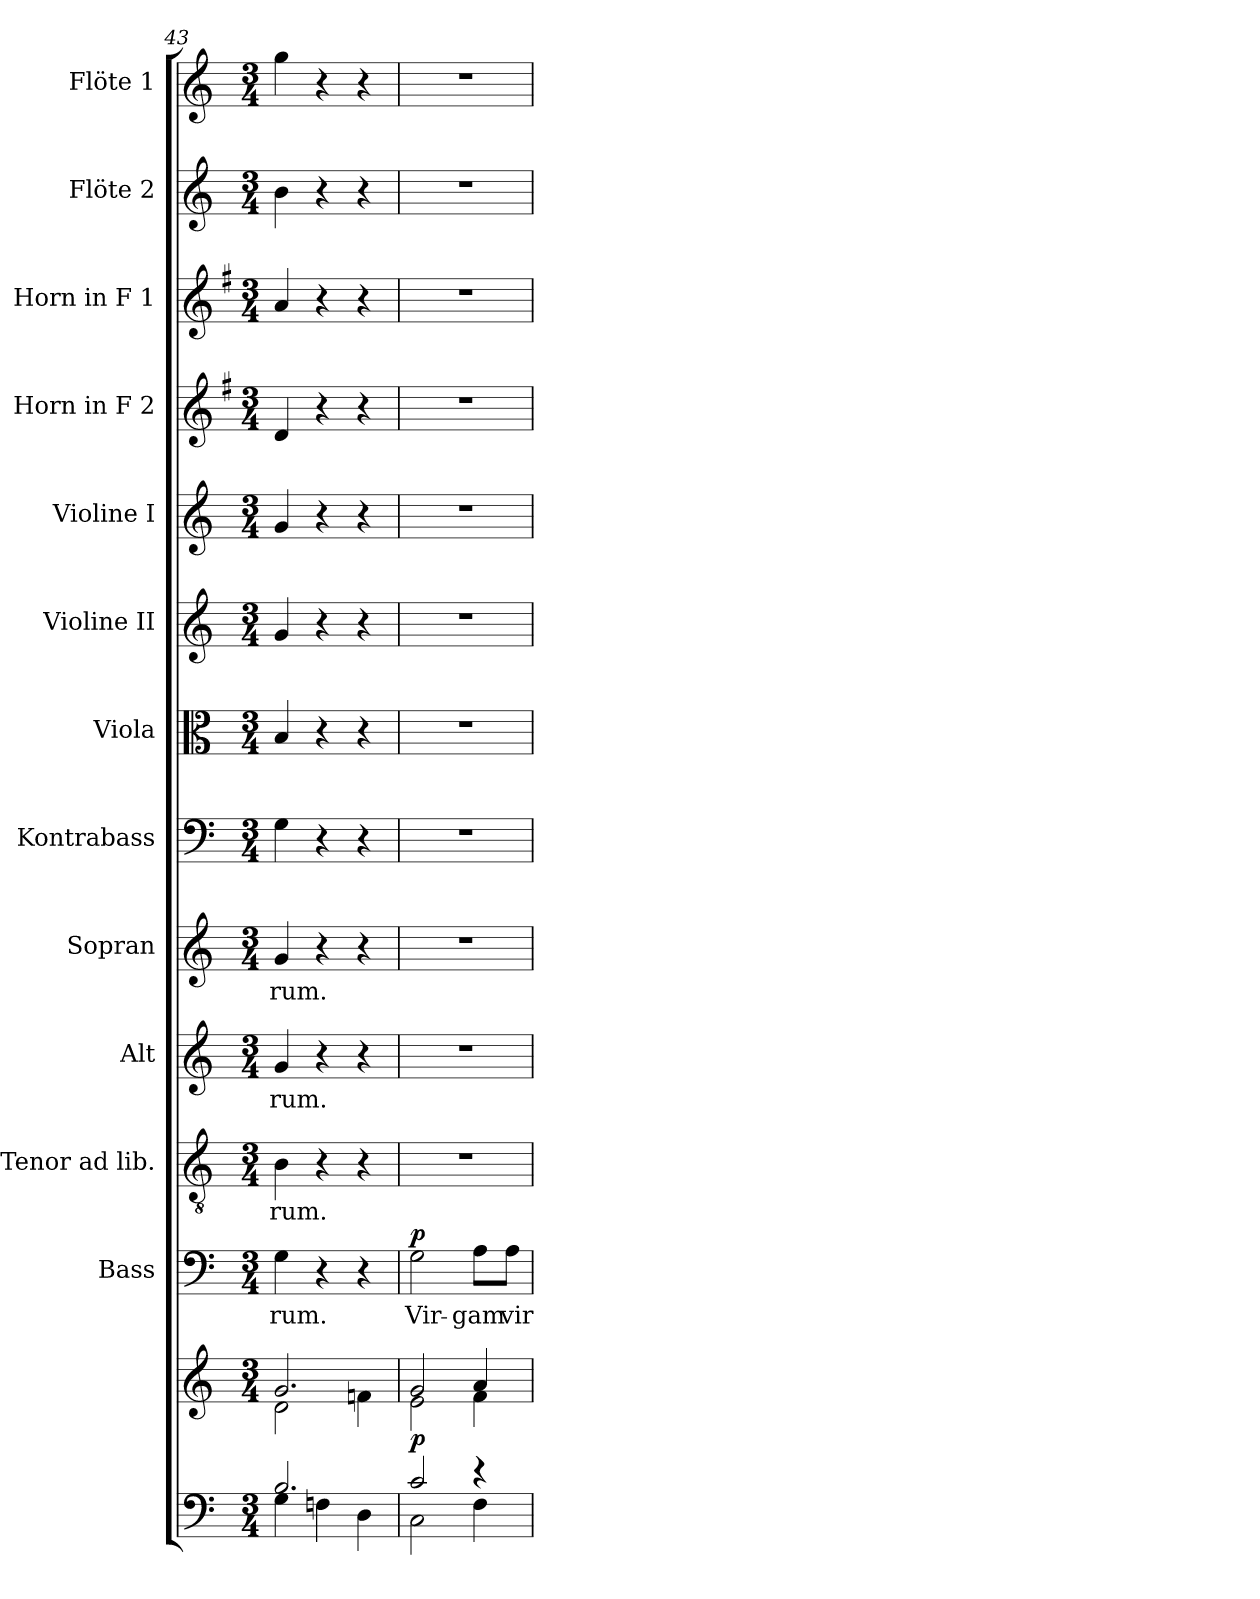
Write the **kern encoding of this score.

**kern	**kern	**dynam	**kern	**text	**dynam	**kern	**text	**kern	**text	**kern	**text	**kern	**kern	**kern	**kern	**kern	**kern	**kern	**kern
*part13	*part13	*part13	*part12	*part12	*part12	*part11	*part11	*part10	*part10	*part9	*part9	*part8	*part7	*part6	*part5	*part4	*part3	*part2	*part1
*staff14	*staff13	*staff13/14	*staff12	*staff12	*staff12	*staff11	*staff11	*staff10	*staff10	*staff9	*staff9	*staff8	*staff7	*staff6	*staff5	*staff4	*staff3	*staff2	*staff1
*	*	*	*I"Bass	*	*	*I"Tenor ad lib.	*	*I"Alt	*	*I"Sopran	*	*I"Kontrabass	*I"Viola	*I"Violine II	*I"Violine I	*I"Horn in F 2	*I"Horn in F 1	*I"Flöte 2	*I"Flöte 1
*	*	*	*I'B.	*	*	*I'T.	*	*I'A.	*	*I'S.	*	*I'Kb.	*I'Vla.	*I'Vl. II	*I'Vl. I	*	*	*I'Fl. 2	*I'Fl. 1
*clefF4	*clefG2	*	*clefF4	*	*	*clefGv2	*	*clefG2	*	*clefG2	*	*clefF4	*clefC3	*clefG2	*clefG2	*clefG2	*clefG2	*clefG2	*clefG2
*	*	*	*	*	*	*	*	*	*	*	*	*ITrd7c12	*	*	*	*ITrd4c7	*ITrd4c7	*	*
*k[]	*k[]	*	*k[]	*	*	*k[]	*	*k[]	*	*k[]	*	*k[]	*k[]	*k[]	*k[]	*k[]	*k[]	*k[]	*k[]
*C:	*C:	*	*C:	*	*	*C:	*	*C:	*	*C:	*	*C:	*C:	*C:	*C:	*C:	*C:	*C:	*C:
*M3/4	*M3/4	*	*M3/4	*	*	*M3/4	*	*M3/4	*	*M3/4	*	*M3/4	*M3/4	*M3/4	*M3/4	*M3/4	*M3/4	*M3/4	*M3/4
=43	=43	=43	=43	=43	=43	=43	=43	=43	=43	=43	=43	=43	=43	=43	=43	=43	=43	=43	=43
*^	*^	*	*	*	*	*	*	*	*	*	*	*	*	*	*	*	*	*	*
!	!	!	!	!	!	!LO:LY:b	!	!	!LO:LY:b	!	!LO:LY:b	!	!LO:LY:b	!	!	!	!	!	!	!	!
2.B/	4G\	2.g/	2d\	.	4G\	-rum.	.	4B\	-rum.	4g/	-rum.	4g/	-rum.	4GG\	4B/	4g/	4g/	4G/	4d/	4b\	4gg\
.	4Fn\	.	.	.	4r	.	.	4r	.	4r	.	4r	.	4r	4r	4r	4r	4r	4r	4r	4r
.	4D\	.	4fn\	.	4r	.	.	4r	.	4r	.	4r	.	4r	4r	4r	4r	4r	4r	4r	4r
!!LO:PB:g=z
=44	=44	=44	=44	=44	=44	=44	=44	=44	=44	=44	=44	=44	=44	=44	=44	=44	=44	=44	=44	=44	=44
!	!	!	!	!LO:DY:b	!	!LO:LY:b	!LO:DY:a	!	!	!	!	!	!	!	!	!	!	!	!	!	!
2c/	2C\	2g/	2e\	p	2G\	Vir-	p	2.r	.	2.r	.	2.r	.	2.r	2.r	2.r	2.r	2.r	2.r	2.r	2.r
!	!	!	!	!	!	!LO:LY:b	!	!	!	!	!	!	!	!	!	!	!	!	!	!	!
4rd	4F\	4a/	4f\	.	8A\L	-gam	.	.	.	.	.	.	.	.	.	.	.	.	.	.	.
!	!	!	!	!	!	!LO:LY:b	!	!	!	!	!	!	!	!	!	!	!	!	!	!	!
.	.	.	.	.	8A\J	vir-	.	.	.	.	.	.	.	.	.	.	.	.	.	.	.
*v	*v	*	*	*	*	*	*	*	*	*	*	*	*	*	*	*	*	*	*	*	*
*	*v	*v	*	*	*	*	*	*	*	*	*	*	*	*	*	*	*	*	*	*
=	=	=	=	=	=	=	=	=	=	=	=	=	=	=	=	=	=	=	=
*-	*-	*-	*-	*-	*-	*-	*-	*-	*-	*-	*-	*-	*-	*-	*-	*-	*-	*-	*-
